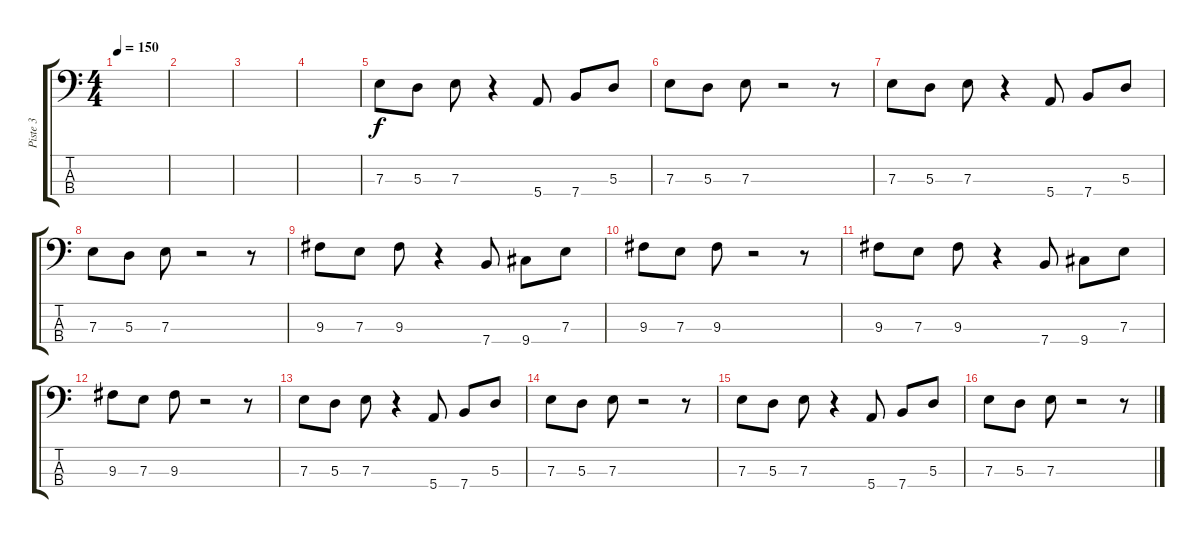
\track ("Piste 3" "Piste 3") {instrument electricbassfinger}
\staff {score tabs}
\tuning (G2 D2 A1 E1) {hide}
\ts (4 4)
\tempo 150
\clef f4
\ks c
|
|
|
|
7.3.8 5.3.8 7.3.8 r.4 5.4.8 7.4.8 5.3.8 |
7.3.8 5.3.8 7.3.8 r.2 r.8 |
7.3.8 5.3.8 7.3.8 r.4 5.4.8 7.4.8 5.3.8 |
7.3.8 5.3.8 7.3.8 r.2 r.8 |
9.3.8 7.3.8 9.3.8 r.4 7.4.8 9.4.8 7.3.8 |
9.3.8 7.3.8 9.3.8 r.2 r.8 |
9.3.8 7.3.8 9.3.8 r.4 7.4.8 9.4.8 7.3.8 |
9.3.8 7.3.8 9.3.8 r.2 r.8 |
7.3.8 5.3.8 7.3.8 r.4 5.4.8 7.4.8 5.3.8 |
7.3.8 5.3.8 7.3.8 r.2 r.8 |
7.3.8 5.3.8 7.3.8 r.4 5.4.8 7.4.8 5.3.8 |
7.3.8 5.3.8 7.3.8 r.2 r.8
